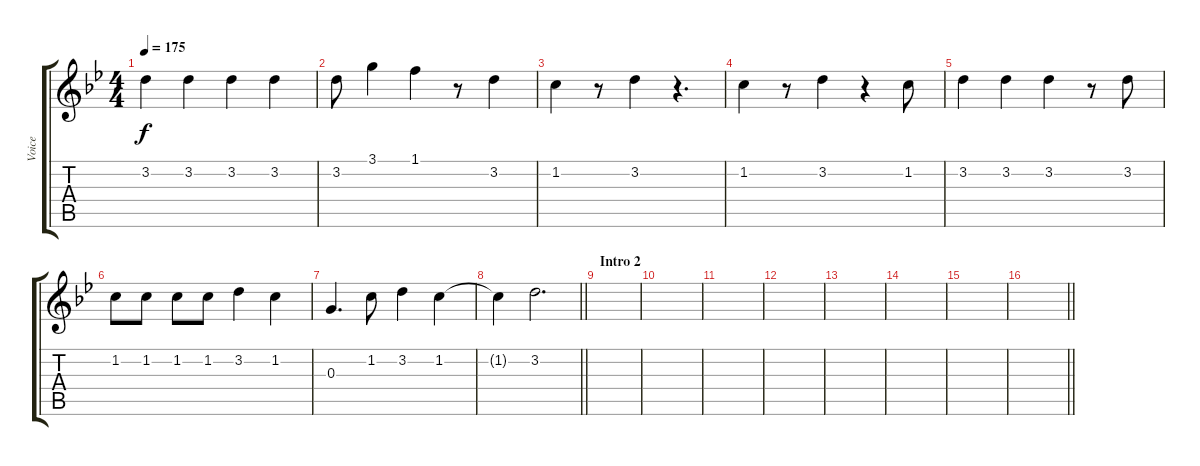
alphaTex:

\track ("Voice" "Voice") {instrument tenorsax}
\staff {score tabs}
\tuning (E5 B4 G4 D4 A3 E3) {hide}
\ts (4 4)
\tempo 175
\clef g2
\ks bb
3.2.4{dy f} 3.2.4 3.2.4 3.2.4 |
3.2.8 3.1.4 1.1.4 r.8 3.2.4 |
1.2.4 r.8 3.2.4 r.4{d} |
1.2.4 r.8 3.2.4 r.4 1.2.8 |
3.2.4 3.2.4 3.2.4 r.8 3.2.8 |
1.2.8 1.2.8 1.2.8 1.2.8 3.2.4 1.2.4 |
0.3.4{d} 1.2.8 3.2.4 1.2.4 |
\barLineRight lightlight
1.2{t}.4 3.2.2{d} |
\section ("" "Intro 2")
|
|
|
|
|
|
|
\barLineRight lightlight
